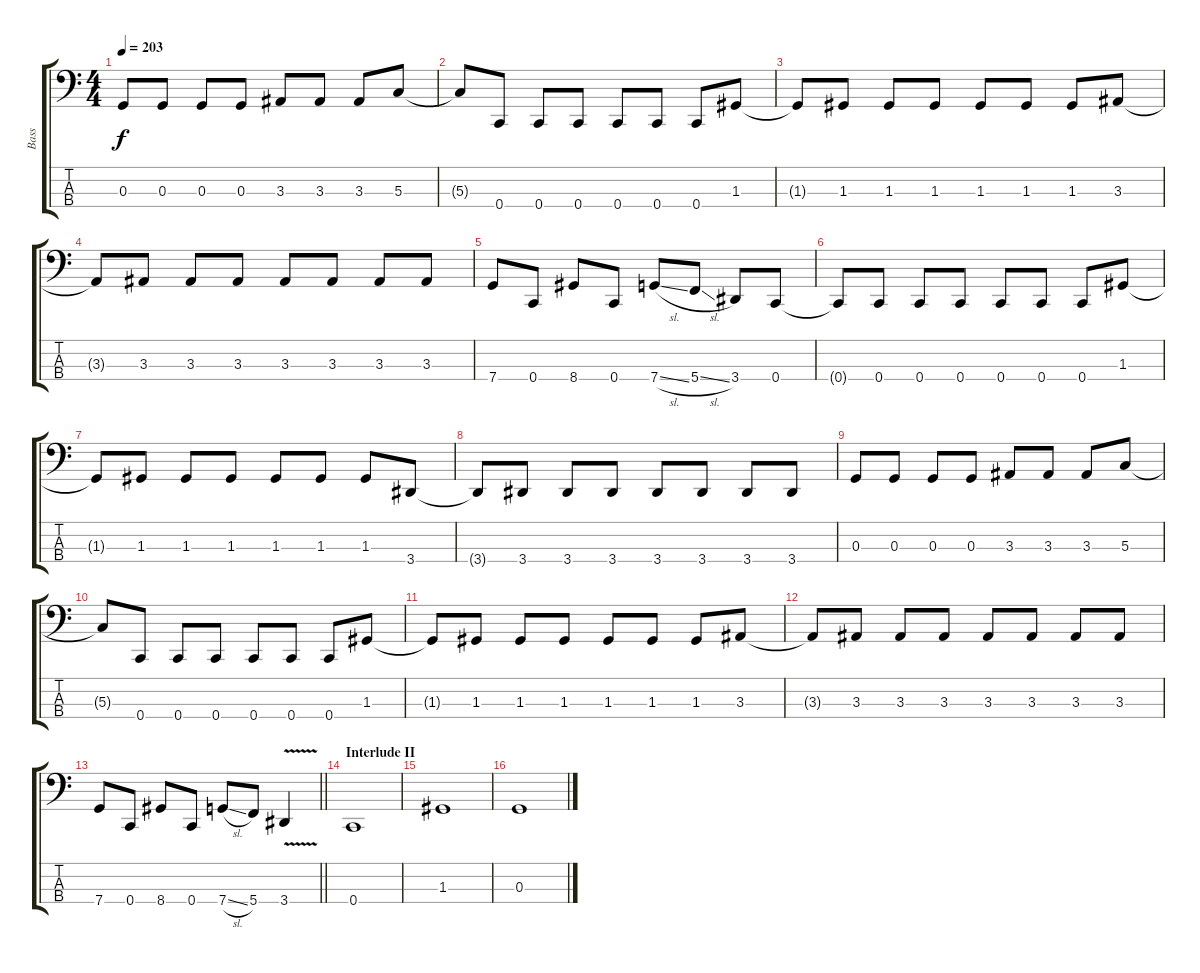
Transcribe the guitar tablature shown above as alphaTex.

\track ("Bass" "Bass") {instrument electricbasspick}
\staff {score tabs}
\tuning (F2 C2 G1 C1) {hide}
\ts (4 4)
\tempo 203
\clef f4
\ks c
0.3.8{dy f} 0.3.8 0.3.8 0.3.8 3.3.8 3.3.8 3.3.8 5.3.8 |
5.3{t}.8 0.4.8 0.4.8 0.4.8 0.4.8 0.4.8 0.4.8 1.3.8 |
1.3{t}.8 1.3.8 1.3.8 1.3.8 1.3.8 1.3.8 1.3.8 3.3.8 |
3.3{t}.8 3.3.8 3.3.8 3.3.8 3.3.8 3.3.8 3.3.8 3.3.8 |
7.4.8 0.4.8 8.4.8 0.4.8 7.4{sl}.8 5.4{sl}.8 3.4.8 0.4.8 |
0.4{t}.8 0.4.8 0.4.8 0.4.8 0.4.8 0.4.8 0.4.8 1.3.8 |
1.3{t}.8 1.3.8 1.3.8 1.3.8 1.3.8 1.3.8 1.3.8 3.4.8 |
3.4{t}.8 3.4.8 3.4.8 3.4.8 3.4.8 3.4.8 3.4.8 3.4.8 |
0.3.8 0.3.8 0.3.8 0.3.8 3.3.8 3.3.8 3.3.8 5.3.8 |
5.3{t}.8 0.4.8 0.4.8 0.4.8 0.4.8 0.4.8 0.4.8 1.3.8 |
1.3{t}.8 1.3.8 1.3.8 1.3.8 1.3.8 1.3.8 1.3.8 3.3.8 |
3.3{t}.8 3.3.8 3.3.8 3.3.8 3.3.8 3.3.8 3.3.8 3.3.8 |
\barLineRight lightlight
7.4.8 0.4.8 8.4.8 0.4.8 7.4{sl}.8 5.4.8 3.4{v}.4 |
\section ("" "Interlude II")
0.4.1{volume 14} |
1.3.1 |
0.3.1
